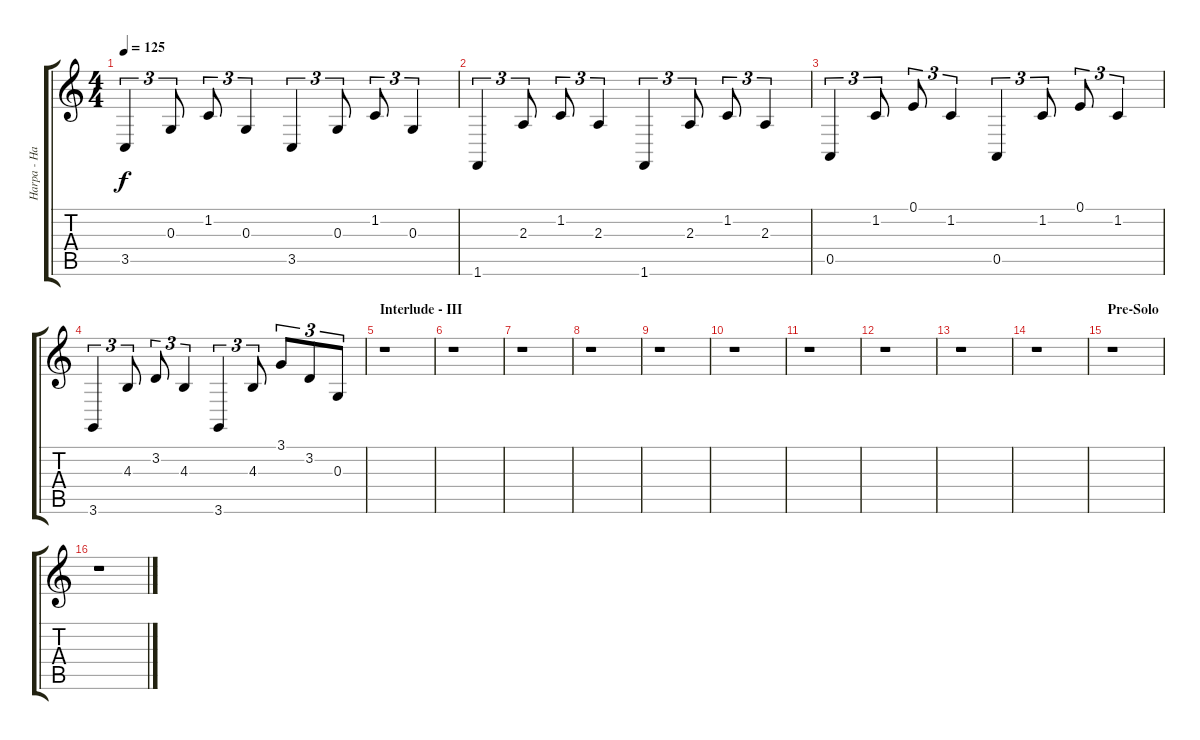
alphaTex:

\track ("Harpa - Harp" "Harpa - Ha") {instrument orchestralharp}
\staff {score tabs}
\tuning (E4 B3 G3 D3 A2 E2) {hide}
\ts (4 4)
\tempo 125
\clef g2
\ks c
3.5.4{tu (3 2) dy f} 0.3.8{tu (3 2)} 1.2.8{tu (3 2)} 0.3.4{tu (3 2)} 3.5.4{tu (3 2)} 0.3.8{tu (3 2)} 1.2.8{tu (3 2)} 0.3.4{tu (3 2)} |
1.6.4{tu (3 2)} 2.3.8{tu (3 2)} 1.2.8{tu (3 2)} 2.3.4{tu (3 2)} 1.6.4{tu (3 2)} 2.3.8{tu (3 2)} 1.2.8{tu (3 2)} 2.3.4{tu (3 2)} |
0.5.4{tu (3 2)} 1.2.8{tu (3 2)} 0.1.8{tu (3 2)} 1.2.4{tu (3 2)} 0.5.4{tu (3 2)} 1.2.8{tu (3 2)} 0.1.8{tu (3 2)} 1.2.4{tu (3 2)} |
3.6.4{tu (3 2)} 4.3.8{tu (3 2)} 3.2.8{tu (3 2)} 4.3.4{tu (3 2)} 3.6.4{tu (3 2)} 4.3.8{tu (3 2)} 3.1.8{tu (3 2)} 3.2.8{tu (3 2)} 0.3.8{tu (3 2)} |
\section ("" "Interlude - III")
r.1 |
r.1 |
r.1 |
r.1 |
r.1 |
r.1 |
r.1 |
r.1 |
r.1 |
r.1 |
\section ("" "Pre-Solo")
r.1 |
r.1
